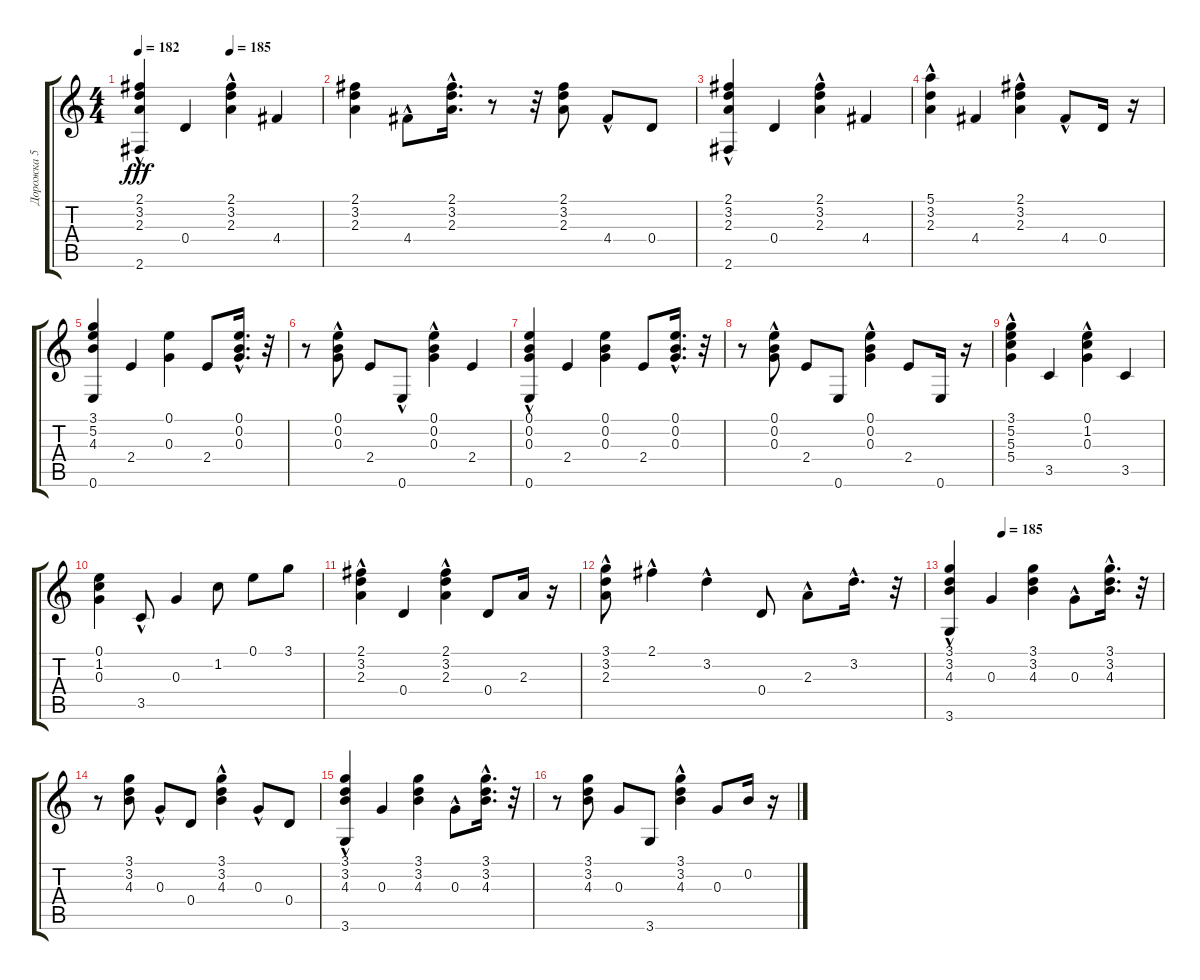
\track ("Дорожка 5" "Дорожка 5") {instrument acousticguitarsteel}
\staff {score tabs}
\tuning (E4 B3 G3 D3 A2 E2) {hide}
\ts (4 4)
\tempo 182
\tempo (185 0.5)
\clef g2
\ks c
(2.1{hac} 3.2{hac} 2.3{hac} 2.6).4{dy fff} 0.4.4 (2.1{hac} 3.2{hac} 2.3{hac}).4 4.4.4 |
(2.1 3.2 2.3).4 4.4{hac}.8 (2.1{hac} 3.2{hac} 2.3{hac}).16{d} r.8 r.32 (2.1 3.2 2.3).8 4.4{hac}.8 0.4.8 |
(2.1{hac} 3.2{hac} 2.3{hac} 2.6).4 0.4.4 (2.1{hac} 3.2{hac} 2.3{hac}).4 4.4.4 |
(5.1{hac} 3.2{hac} 2.3).4 4.4.4 (2.1{hac} 3.2 2.3{hac}).4 4.4{hac}.8 0.4.16 r.16 |
(3.1 5.2 4.3 0.6).4 2.4.4 (0.1 0.3).4 2.4.8 (0.1 0.2 0.3{hac}).16{d} r.32 |
r.8 (0.1 0.2{hac} 0.3{hac}).8 2.4.8 0.6{hac}.8 (0.1{hac} 0.2{hac} 0.3{hac}).4 2.4.4 |
(0.1{hac} 0.2{hac} 0.3 0.6).4 2.4.4 (0.1 0.2 0.3).4 2.4.8 (0.1{hac} 0.2 0.3).16{d} r.32 |
r.8 (0.1 0.2 0.3{hac}).8 2.4.8 0.6.8 (0.1{hac} 0.2{hac} 0.3{hac}).4 2.4.8 0.6.16 r.16 |
(3.1 5.2{hac} 5.3{hac} 5.4).4 3.5.4 (0.1{hac} 1.2{hac} 0.3).4 3.5.4 |
(0.1 1.2 0.3).4 3.5{hac}.8 0.3.4 1.2.8 0.1.8 3.1.8 |
(2.1{hac} 3.2{hac} 2.3).4 0.4.4 (2.1{hac} 3.2{hac} 2.3).4 0.4.8 2.3.16 r.16 |
(3.1{hac} 3.2 2.3).8 2.1{hac}.4 3.2{hac}.4 0.4.8 2.3{hac}.8 3.2{hac}.16{d} r.32 |
\tempo (185 0.25)
(3.1{hac} 3.2{hac} 4.3 3.6).4 0.3.4 (3.1 3.2 4.3).4 0.3{hac}.8 (3.1{hac} 3.2 4.3{hac}).16{d} r.32 |
r.8 (3.1 3.2 4.3).8 0.3{hac}.8 0.4.8 (3.1{hac} 3.2{hac} 4.3{hac}).4 0.3{hac}.8 0.4.8 |
(3.1{hac} 3.2{hac} 4.3{hac} 3.6).4 0.3.4 (3.1 3.2 4.3).4 0.3{hac}.8 (3.1{hac} 3.2{hac} 4.3{hac}).16{d} r.32 |
r.8 (3.1 3.2 4.3).8 0.3.8 3.6.8 (3.1{hac} 3.2{hac} 4.3).4 0.3.8 0.2.16 r.16
